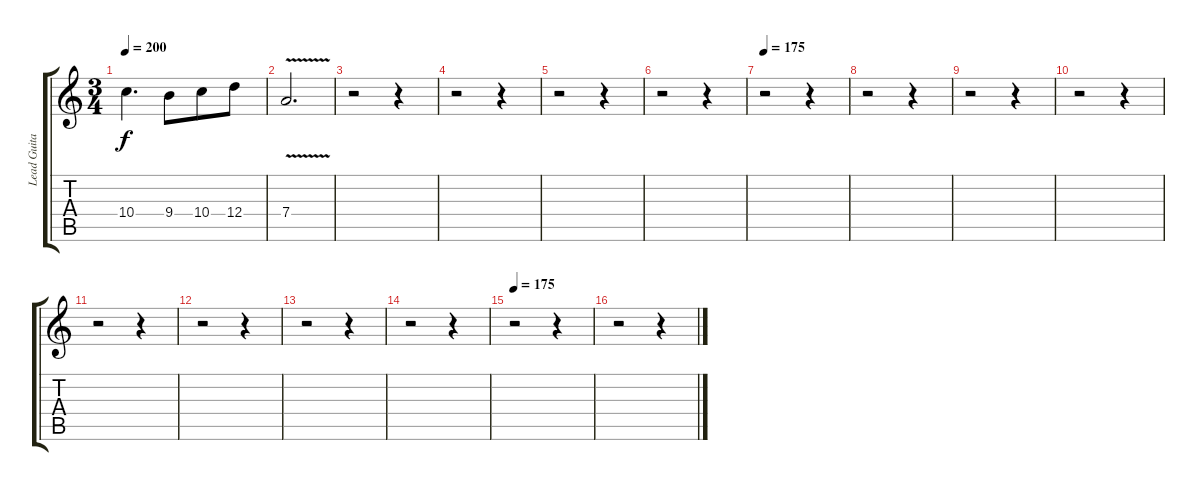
\track ("Lead Guitar" "Lead Guita") {instrument overdrivenguitar}
\staff {score tabs}
\tuning (E4 B3 G3 D3 A2 E2) {hide}
\ts (3 4)
\tempo 200
\clef g2
\ks c
10.4.4{d dy f} 9.4.8{beam merge} 10.4.8 12.4.8 |
7.4{v}.2{d} |
r.2 r.4 |
r.2 r.4 |
r.2 r.4 |
r.2 r.4 |
\tempo 175
r.2 r.4 |
r.2 r.4 |
r.2 r.4 |
r.2 r.4 |
r.2 r.4 |
r.2 r.4 |
r.2 r.4 |
r.2 r.4 |
\tempo 175
r.2 r.4 |
r.2 r.4
